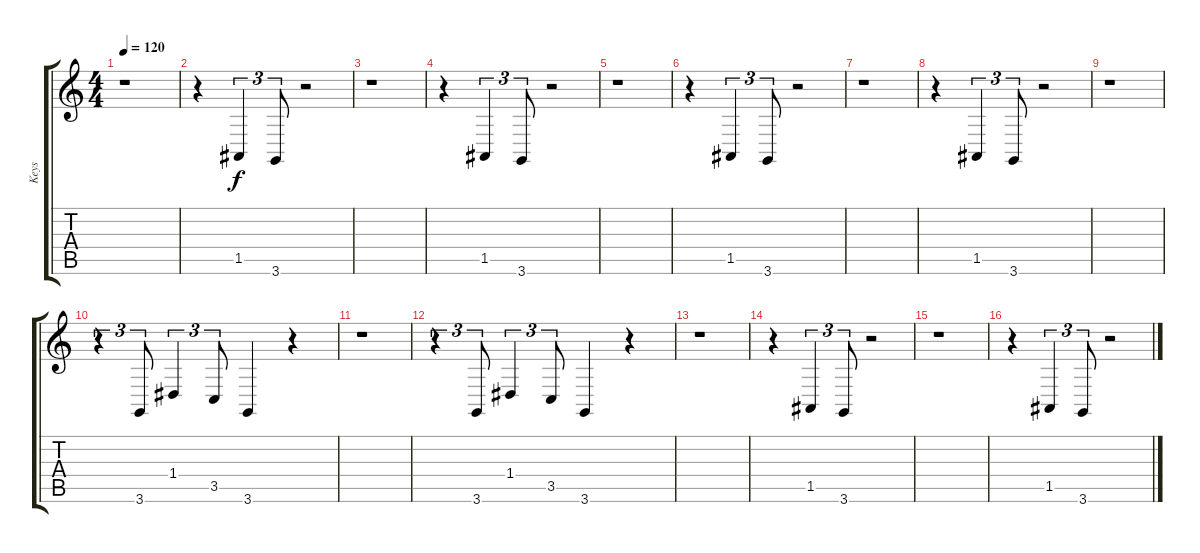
\track ("Keys" "Keys") {instrument lead2sawtooth}
\staff {score tabs}
\tuning (E4 B3 G3 D3 A2 E2) {hide}
\ts (4 4)
\tempo 120
\clef g2
\ks c
r.1{dy f} |
r.4 1.5.4{tu (3 2)} 3.6.8{tu (3 2)} r.2 |
r.1 |
r.4 1.5.4{tu (3 2)} 3.6.8{tu (3 2)} r.2 |
r.1 |
r.4 1.5.4{tu (3 2)} 3.6.8{tu (3 2)} r.2 |
r.1 |
r.4 1.5.4{tu (3 2)} 3.6.8{tu (3 2)} r.2 |
r.1 |
r.4{tu (3 2)} 3.6.8{tu (3 2)} 1.4.4{tu (3 2)} 3.5.8{tu (3 2)} 3.6.4 r.4 |
r.1 |
r.4{tu (3 2)} 3.6.8{tu (3 2)} 1.4.4{tu (3 2)} 3.5.8{tu (3 2)} 3.6.4 r.4 |
r.1 |
r.4 1.5.4{tu (3 2)} 3.6.8{tu (3 2)} r.2 |
r.1 |
r.4 1.5.4{tu (3 2)} 3.6.8{tu (3 2)} r.2
